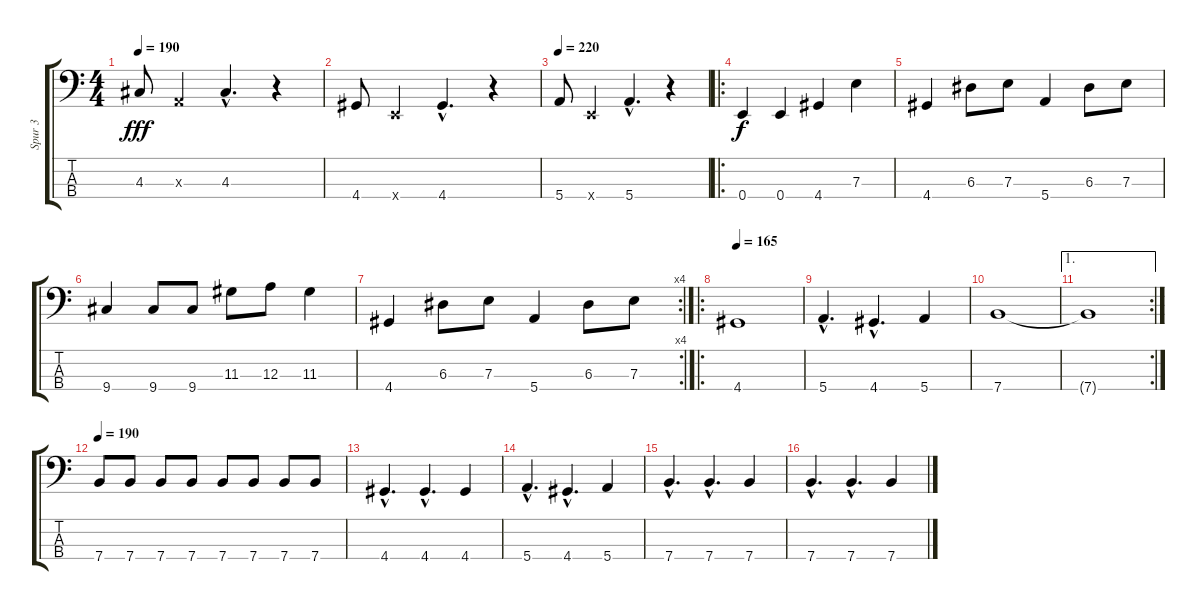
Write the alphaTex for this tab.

\track ("Spur 3" "Spur 3") {instrument electricbassfinger}
\staff {score tabs}
\tuning (G2 D2 A1 E1) {hide}
\ts (4 4)
\tempo 190
\clef f4
\ks c
4.3.8{dy fff} 0.3{x}.4 4.3{hac}.4{d} r.4 |
4.4.8 0.4{x}.4 4.4{hac}.4{d} r.4 |
\tempo 220
5.4.8 0.4{x}.4 5.4{hac}.4{d} r.4 |
\ro
0.4.4{dy f} 0.4.4 4.4.4 7.3.4 |
4.4.4 6.3.8 7.3.8 5.4.4 6.3.8 7.3.8 |
9.4.4 9.4.8 9.4.8 11.3.8 12.3.8 11.3.4 |
\rc 4
4.4.4 6.3.8 7.3.8 5.4.4 6.3.8 7.3.8 |
\ro
\tempo 165
4.4.1 |
5.4{hac}.4{d} 4.4{hac}.4{d} 5.4.4 |
7.4.1 |
\ae 1
\rc 2
7.4{t}.1 |
\tempo 190
7.4.8 7.4.8 7.4.8 7.4.8 7.4.8 7.4.8 7.4.8 7.4.8 |
4.4{hac}.4{d} 4.4{hac}.4{d} 4.4.4 |
5.4{hac}.4{d} 4.4{hac}.4{d} 5.4.4 |
7.4{hac}.4{d} 7.4{hac}.4{d} 7.4.4 |
7.4{hac}.4{d} 7.4{hac}.4{d} 7.4.4
